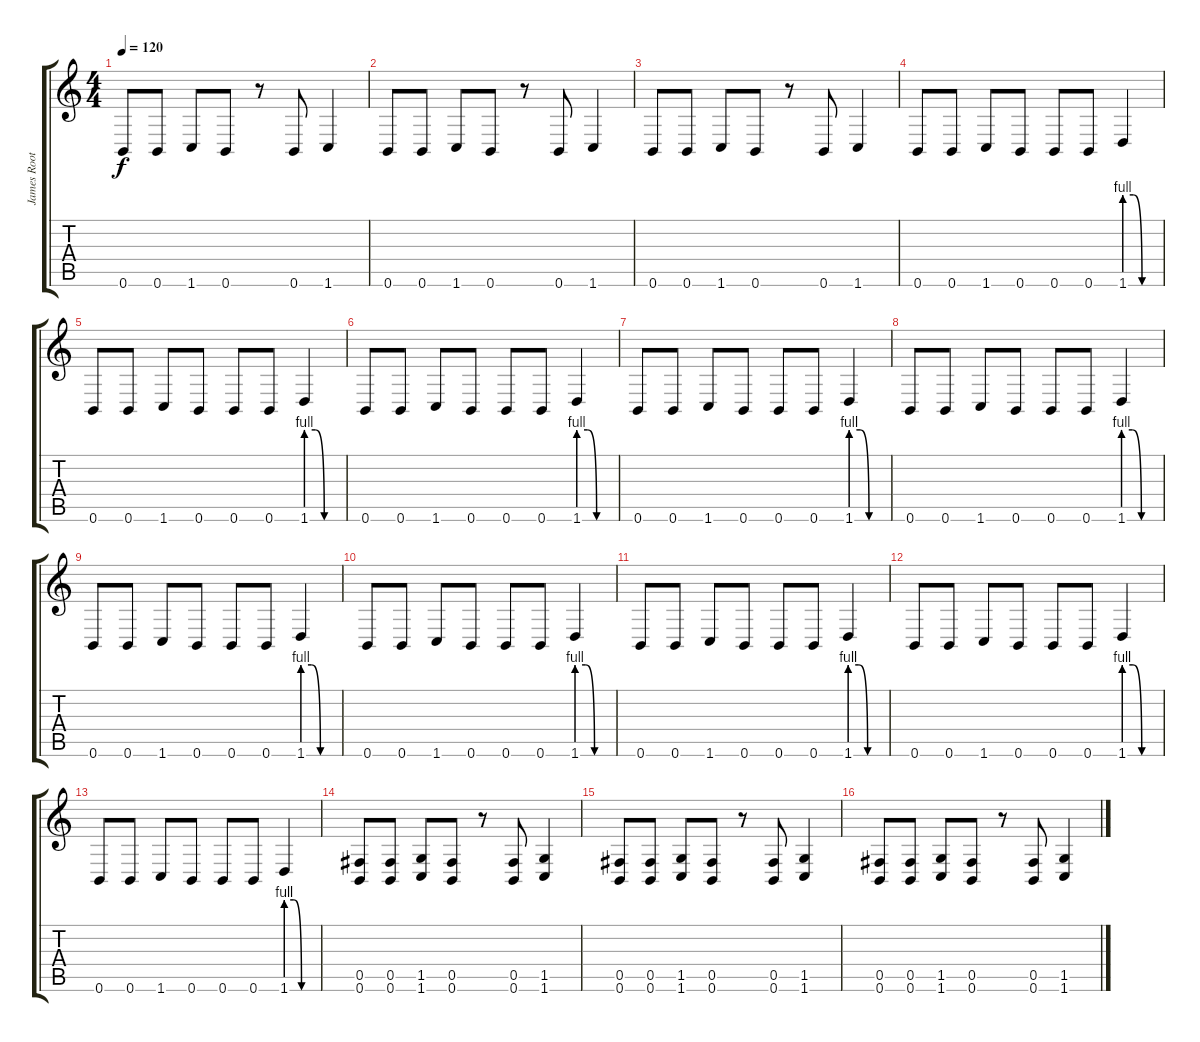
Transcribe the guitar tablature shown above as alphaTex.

\track ("James Root" "James Root") {instrument overdrivenguitar}
\staff {score tabs}
\tuning (Db4 Ab3 E3 B2 Gb2 B1) {hide}
\ts (4 4)
\tempo 120
\clef g2
\ks c
0.6.8{dy f} 0.6.8 1.6.8 0.6.8 r.8 0.6.8 1.6.4 |
0.6.8 0.6.8 1.6.8 0.6.8 r.8 0.6.8 1.6.4 |
0.6.8 0.6.8 1.6.8 0.6.8 r.8 0.6.8 1.6.4 |
0.6.8 0.6.8 1.6.8 0.6.8 0.6.8 0.6.8 1.6{be (custom 0 4 15 4 30 0 60 0)}.4 |
0.6.8 0.6.8 1.6.8 0.6.8 0.6.8 0.6.8 1.6{be (custom 0 4 15 4 30 0 60 0)}.4 |
0.6.8 0.6.8 1.6.8 0.6.8 0.6.8 0.6.8 1.6{be (custom 0 4 15 4 30 0 60 0)}.4 |
0.6.8 0.6.8 1.6.8 0.6.8 0.6.8 0.6.8 1.6{be (custom 0 4 15 4 30 0 60 0)}.4 |
0.6.8 0.6.8 1.6.8 0.6.8 0.6.8 0.6.8 1.6{be (custom 0 4 15 4 30 0 60 0)}.4 |
0.6.8 0.6.8 1.6.8 0.6.8 0.6.8 0.6.8 1.6{be (custom 0 4 15 4 30 0 60 0)}.4 |
0.6.8 0.6.8 1.6.8 0.6.8 0.6.8 0.6.8 1.6{be (custom 0 4 15 4 30 0 60 0)}.4 |
0.6.8 0.6.8 1.6.8 0.6.8 0.6.8 0.6.8 1.6{be (custom 0 4 15 4 30 0 60 0)}.4 |
0.6.8 0.6.8 1.6.8 0.6.8 0.6.8 0.6.8 1.6{be (custom 0 4 15 4 30 0 60 0)}.4 |
0.6.8 0.6.8 1.6.8 0.6.8 0.6.8 0.6.8 1.6{be (custom 0 4 15 4 30 0 60 0)}.4 |
(0.5 0.6).8 (0.5 0.6).8 (1.5 1.6).8 (0.5 0.6).8 r.8 (0.5 0.6).8 (1.5 1.6).4 |
(0.5 0.6).8 (0.5 0.6).8 (1.5 1.6).8 (0.5 0.6).8 r.8 (0.5 0.6).8 (1.5 1.6).4 |
(0.5 0.6).8 (0.5 0.6).8 (1.5 1.6).8 (0.5 0.6).8 r.8 (0.5 0.6).8 (1.5 1.6).4
